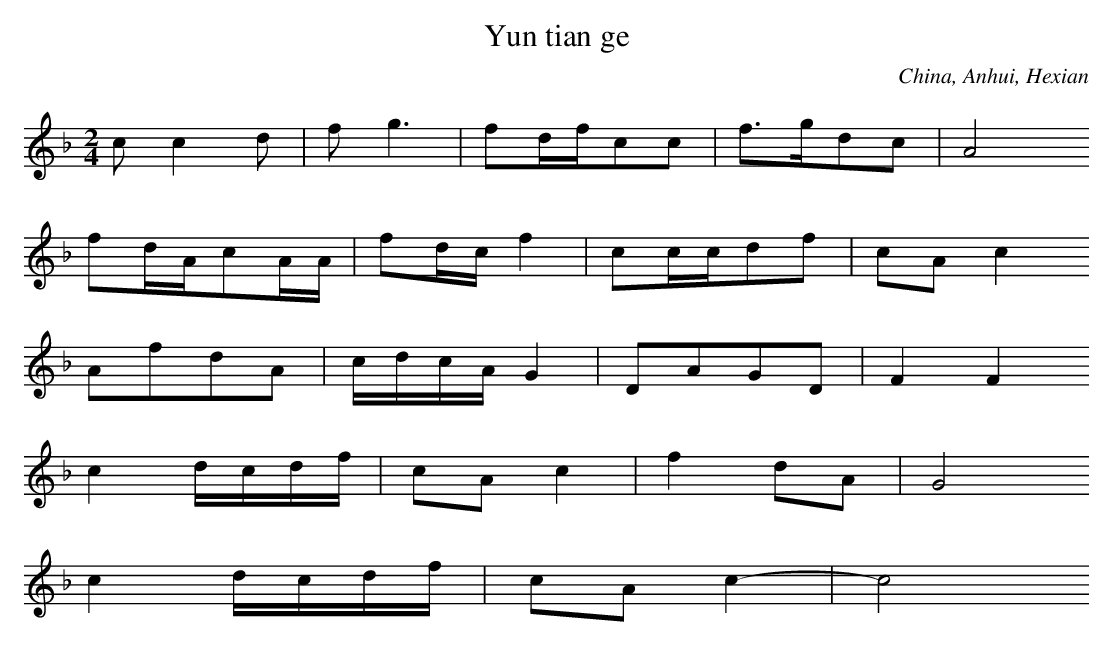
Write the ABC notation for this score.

X:1
T: Yun tian ge
O: China, Anhui, Hexian
M: 2/4
L: 1/16
K: F
c2c4d2 | f2g6 | f2dfc2c2 | f3gd2c2 | A8
f2dAc2AA | f2dcf4 | c2ccd2f2 | c2A2c4
A2f2d2A2 | cdcAG4 | D2A2G2D2 | F4F4
c4dcdf | c2A2c4 | f4d2A2 | G8
c4dcdf | c2A2c4- | c8
